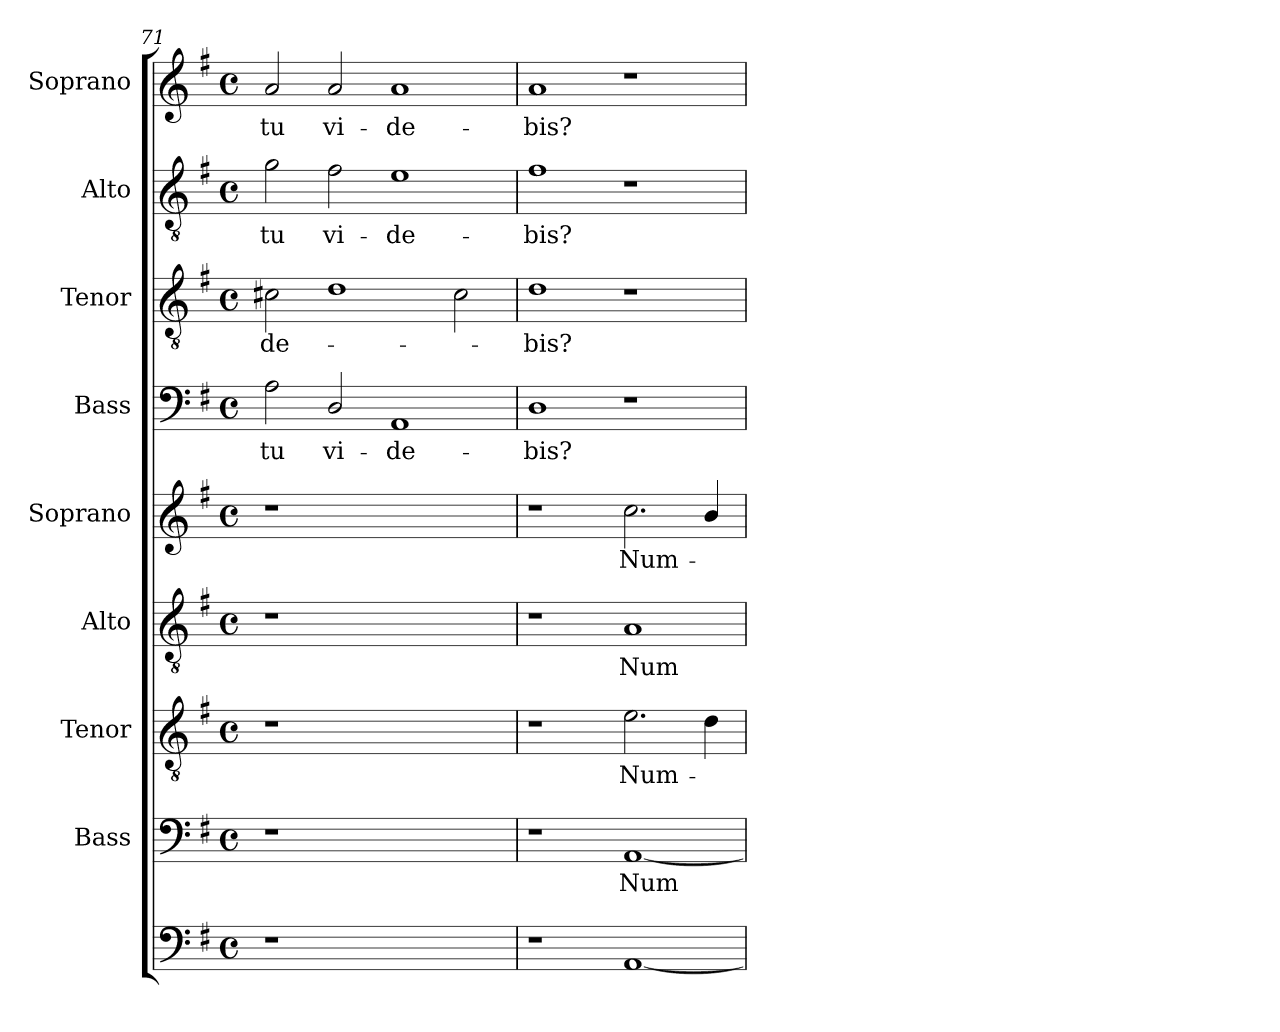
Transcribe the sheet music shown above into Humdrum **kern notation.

**kern	**kern	**text	**kern	**text	**kern	**text	**kern	**text	**kern	**text	**kern	**text	**kern	**text	**kern	**text
*part9	*part8	*part8	*part7	*part7	*part6	*part6	*part5	*part5	*part4	*part4	*part3	*part3	*part2	*part2	*part1	*part1
*staff9	*staff8	*staff8	*staff7	*staff7	*staff6	*staff6	*staff5	*staff5	*staff4	*staff4	*staff3	*staff3	*staff2	*staff2	*staff1	*staff1
*I""Violón y contrabajo"	*I"Bass	*	*I"Tenor	*	*I"Alto	*	*I"Soprano	*	*I"Bass	*	*I"Tenor	*	*I"Alto	*	*I"Soprano	*
*I'Cont.	*I'B.	*	*I'T.	*	*I'A.	*	*I'S.	*	*I'B.	*	*I'T.	*	*I'A.	*	*I'S.	*
!!LO:PB:g=z
*clefF4	*clefF4	*	*clefGv2	*	*clefGv2	*	*clefG2	*	*clefF4	*	*clefGv2	*	*clefGv2	*	*clefG2	*
*	*	*	*ITrd7c12	*	*ITrd7c12	*	*	*	*	*	*ITrd7c12	*	*ITrd7c12	*	*	*
*k[f#]	*k[f#]	*	*k[f#]	*	*k[f#]	*	*k[f#]	*	*k[f#]	*	*k[f#]	*	*k[f#]	*	*k[f#]	*
*G:	*G:	*	*G:	*	*G:	*	*G:	*	*G:	*	*G:	*	*G:	*	*G:	*
*M4/4	*M4/4	*	*M4/4	*	*M4/4	*	*M4/4	*	*M4/4	*	*M4/4	*	*M4/4	*	*M4/4	*
*met(c)	*met(c)	*	*met(c)	*	*met(c)	*	*met(c)	*	*met(c)	*	*met(c)	*	*met(c)	*	*met(c)	*
=71	=71	=71	=71	=71	=71	=71	=71	=71	=71	=71	=71	=71	=71	=71	=71	=71
!LO:N:vis=1	!LO:N:vis=1	!	!LO:N:vis=1	!	!LO:N:vis=1	!	!LO:N:vis=1	!	!	!	!	!	!	!	!	!
!	!	!	!	!	!	!	!	!	!	!LO:LY:b:color=#000000	!	!	!	!	!	!
!	!	!	!	!	!	!	!	!	!	!	!	!LO:LY:b:color=#000000	!	!	!	!
!	!	!	!	!	!	!	!	!	!	!	!	!	!	!LO:LY:b:color=#000000	!	!
!	!	!	!	!	!	!	!	!	!	!	!	!	!	!	!	!LO:LY:b:color=#000000
1r	1r	.	1r	.	1r	.	1r	.	2Ai\	tu	2C#Xi\	-de-	2Gi\	tu	2ai/	tu
!	!	!	!	!	!	!	!	!	!	!LO:LY:b:color=#000000	!	!	!	!	!	!
!	!	!	!	!	!	!	!	!	!	!	!	!	!	!LO:LY:b:color=#000000	!	!
!	!	!	!	!	!	!	!	!	!	!	!	!	!	!	!	!LO:LY:b:color=#000000
.	.	.	.	.	.	.	.	.	2Di/	vi-	1Di	.	2F#i\	vi-	2ai/	vi-
!	!	!	!	!	!	!	!	!	!	!LO:LY:b:color=#000000	!	!	!	!	!	!
!	!	!	!	!	!	!	!	!	!	!	!	!	!	!LO:LY:b:color=#000000	!	!
!	!	!	!	!	!	!	!	!	!	!	!	!	!	!	!	!LO:LY:b:color=#000000
1ryy	1ryy	.	1ryy	.	1ryy	.	1ryy	.	1AAi	-de-	.	.	1Ei	-de-	1ai	-de-
.	.	.	.	.	.	.	.	.	.	.	2C#i\	.	.	.	.	.
=72	=72	=72	=72	=72	=72	=72	=72	=72	=72	=72	=72	=72	=72	=72	=72	=72
!	!	!	!	!	!	!	!	!	!	!LO:LY:b:color=#000000	!	!	!	!	!	!
!	!	!	!	!	!	!	!	!	!	!	!	!LO:LY:b:color=#000000	!	!	!	!
!	!	!	!	!	!	!	!	!	!	!	!	!	!	!LO:LY:b:color=#000000	!	!
!	!	!	!	!	!	!	!	!	!	!	!	!	!	!	!	!LO:LY:b:color=#000000
1r	1r	.	1r	.	1r	.	1r	.	1Di	-bis?	1Di	-bis?	1F#i	-bis?	1ai	-bis?
!	!	!LO:LY:b:color=#000000	!	!	!	!	!	!	!	!	!	!	!	!	!	!
!	!	!	!	!LO:LY:b:color=#000000	!	!	!	!	!	!	!	!	!	!	!	!
!	!	!	!	!	!	!LO:LY:b:color=#000000	!	!	!	!	!	!	!	!	!	!
!	!	!	!	!	!	!	!	!LO:LY:b:color=#000000	!	!	!	!	!	!	!	!
[1AAi	[1AAi	Num-	2.Ei\	Num-	1AAi	Num-	2.cci\	Num-	1r	.	1r	.	1r	.	1r	.
.	.	.	4Di\	.	.	.	4bi/	.	.	.	.	.	.	.	.	.
=	=	=	=	=	=	=	=	=	=	=	=	=	=	=	=	=
*-	*-	*-	*-	*-	*-	*-	*-	*-	*-	*-	*-	*-	*-	*-	*-	*-
